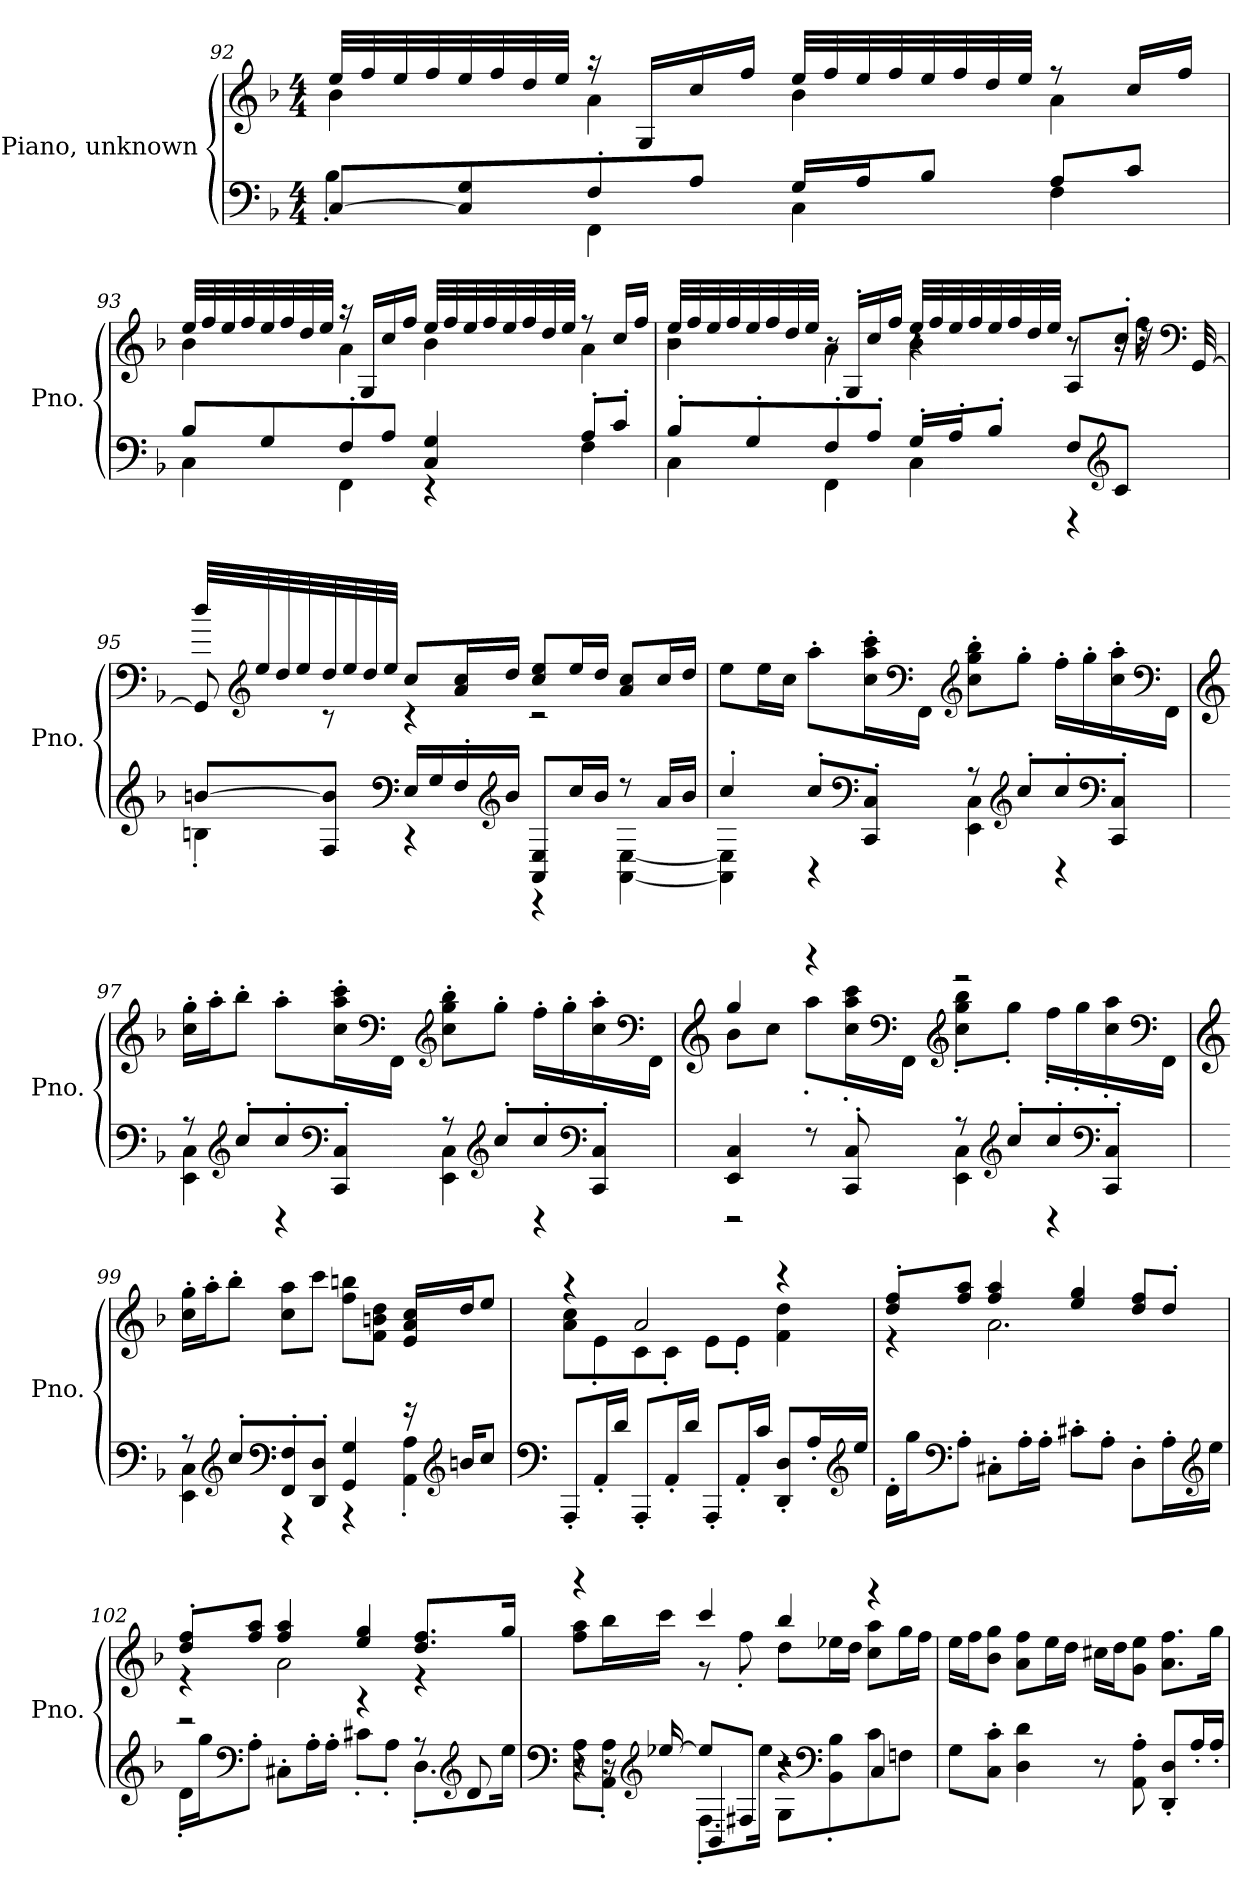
**kern	**kern
*part1	*part1
*staff2	*staff1
*I"Piano, unknown	*
*I'Pno.	*
*clefF4	*clefG2
*k[b-]	*k[b-]
*M4/4	*M4/4
=92	=92
*^	*^
[8C/L	4B-'\	32ee/LLL	4b-\
.	.	32ff/	.
.	.	32ee/	.
.	.	32ff/	.
8C/] 8G/	.	32ee/	.
.	.	32ff/	.
.	.	32dd/	.
.	.	32ee/JJJ	.
8F'/	4FF\	16r	4a\
.	.	16G/LL	.
8A/J	.	16cc/	.
.	.	16ff/JJ	.
16G/LL	4C\	32ee/LLL	4b-\
.	.	32ff/	.
16A/J	.	32ee/	.
.	.	32ff/	.
8B-/J	.	32ee/	.
.	.	32ff/	.
.	.	32dd/	.
.	.	32ee/JJJ	.
8A/L	4F\	8r	4a\
8c/J	.	16cc/LL	.
.	.	16ff/JJ	.
!!LO:LB:g=z	!!
=93	=93	=93	=93
8B-/L	4C\	32ee/LLL	4b-\
.	.	32ff/	.
.	.	32ee/	.
.	.	32ff/	.
8G/	.	32ee/	.
.	.	32ff/	.
.	.	32dd/	.
.	.	32ee/JJJ	.
8F'/	4FF\	16r	4a\
.	.	16G/LL	.
8A/J	.	16cc/	.
.	.	16ff/JJ	.
4C/ 4G/	4r	32ee/LLL	4b-\
.	.	32ff/	.
.	.	32ee/	.
.	.	32ff/	.
.	.	32ee/	.
.	.	32ff/	.
.	.	32dd/	.
.	.	32ee/JJJ	.
8A'/L	4F\	8r	4a\
8c'/J	.	16cc/LL	.
.	.	16ff/JJ	.
!!LO:LB:g=z
=94	=94	=94	=94
*	*	*	*^
8B-'/L	4C\	32ee/LLL	4b-\	2r
.	.	32ff/	.	.
.	.	32ee/	.	.
.	.	32ff/	.	.
8G'/	.	32ee/	.	.
.	.	32ff/	.	.
.	.	32dd/	.	.
.	.	32ee/JJJ	.	.
8F'/	4FF\	16r	4a\	.
.	.	16G'/LL	.	.
8A'/J	.	16cc/	.	.
.	.	16ff/JJ	.	.
16G'/LL	4C\	32ee/LLL	4b-\	4r
.	.	32ff/	.	.
16A'/J	.	32ee/	.	.
.	.	32ff/	.	.
8B-'/J	.	32ee/	.	.
.	.	32ff/	.	.
.	.	32dd/	.	.
.	.	32ee/JJJ	.	.
8F/L	4r	8A/L	8r	8r
*clefG2	*	*	*	*
8c/J	.	8cc'/J	16r	16r
.	.	.	16ff\	32r
*	*	*clefF4	*	*
.	.	.	.	[32GG/
*	*	*	*v	*v
!!LO:LB:g=z
=95	=95	=95	=95
[8bn/L	4Bn'\	32dd/LLL	8GG/]
*	*	*clefG2	*
.	.	32ee/	.
.	.	32dd/	.
.	.	32ee/	.
8F/ 8b/]J	.	32dd/	8r
.	.	32ee/	.
.	.	32dd/	.
.	.	32ee/JJJ	.
*clefF4	*	*	*
16E/LL	4r	8cc/L	4r
16G/	.	.	.
16F'/	.	16a/ 16cc/L	.
*clefG2	*	*	*
16b/JJ	.	16dd/JJ	.
8AA/ 8E/L	4r	8cc/ 8ee/L	2r
16cc/L	.	16ee/L	.
16b/JJ	.	16dd/JJ	.
8r	[4AA\ [4E\	8a/ 8cc/L	.
16a/LL	.	16cc/L	.
16b/JJ	.	16dd/JJ	.
*	*	*v	*v
=96	=96	=96
4cc'/	4AA\] 4E\]	8ee\L
.	.	16ee\L
.	.	16cc\JJ
8cc'/L	4r	8aa'\L
*clefF4	*	*
8CC/' 8C/'J	.	16cc\' 16aa\' 16ccc\'L
*	*	*clefF4
.	.	16FF\JJ
*	*	*clefG2
8r	4EE\ 4C\	8cc\' 8gg\' 8bb-\'L
*clefG2	*	*
8cc'/L	.	8gg'\J
8cc'/	4r	16ff'\LL
.	.	16gg'\
*clefF4	*	*
8CC/' 8C/'J	.	16cc\' 16aa\'
*	*	*clefF4
.	.	16FF\JJ
!!LO:LB:g=z
=97	=97	=97
*	*	*clefG2
8r	4EE\ 4C\	16cc\' 16gg\'LL
.	.	16aa'\J
*clefG2	*	*
8cc'/L	.	8bb-'\J
8cc'/	4r	8aa'\L
*clefF4	*	*
8CC/' 8C/'J	.	16cc\' 16aa\' 16ccc\'L
*	*	*clefF4
.	.	16FF\JJ
*	*	*clefG2
8r	4EE\ 4C\	8cc\' 8gg\' 8bb-\'L
*clefG2	*	*
8cc'/L	.	8gg'\J
8cc'/	4r	16ff'\LL
.	.	16gg'\
*clefF4	*	*
8CC/' 8C/'J	.	16cc\' 16aa\'
*	*	*clefF4
.	.	16FF\JJ
=98	=98	=98
*	*	*clefG2
*	*	*^
4EE/ 4C/	2r	4gg/	8b-\L
.	.	.	8cc\J
8r	.	4r	8aa'\L
8CC/' 8C/'	.	.	16cc\' 16aa\' 16ccc\'L
*	*	*clefF4	*
.	.	.	16FF\JJ
*	*	*clefG2	*
8r	4EE\ 4C\	2r	8cc\' 8gg\' 8bb-\'L
*clefG2	*	*	*
8cc'/L	.	.	8gg'\J
8cc'/	4r	.	16ff'\LL
.	.	.	16gg'\
*clefF4	*	*	*
8CC/' 8C/'J	.	.	16cc\' 16aa\'
*	*	*clefF4	*
.	.	.	16FF\JJ
*	*	*v	*v
!!LO:PB:g=z
=99	=99	=99
*	*	*clefG2
8r	4EE\ 4C\	16cc\' 16gg\'LL
.	.	16aa'\J
*clefG2	*	*
8cc'/L	.	8bb-'\J
*clefF4	*	*
8FF/' 8F/'	4r	8cc\ 8aa\L
8DD/' 8D/'J	.	8ccc\J
4GG/ 4G/	4r	8ff\ 8bbn\L
.	.	8f\ 8bn\ 8dd\J
16r	4AA\' 4A\'	16e/ 16a/ 16cc/LL
*clefG2	*	*
16bn/KL	.	16dd/J
8cc/J	.	8ee/J
*v	*v	*
=100	=100
*clefF4	*
*	*^
8AAA'/L	4r	8a\ 8cc\L
16AA'/L	.	8e'\
16d/JJ	.	.
8AAA'/L	2a/	8c\
16AA'/L	.	8c'\J
16d/JJ	.	.
8AAA'/L	.	8e\L
16AA'/L	.	8e'\J
16c/JJ	.	.
8DD/' 8D/'L	4r	4f\ 4dd\
16A'/L	.	.
*clefG2	*	*
16ee/JJ	.	.
!!LO:LB:g=z	!!
=101	=101	=101
16d'\LL	8dd/' 8ff/'L	4r
16gg\J	.	.
*clefF4	*	*
8A'\J	8ff/ 8aa/J	.
8C#X'\L	4ff/ 4aa/	2.a\
16A'\L	.	.
16A'\JJ	.	.
8c#X'\L	4ee/ 4gg/	.
8A'\J	.	.
8D'\L	8dd/ 8ff/L	.
16A'\L	8dd'/J	.
*clefG2	*	*
16ee\JJ	.	.
=102	=102	=102
*^	*	*
2r	16d'\LL	8dd/' 8ff/'L	4r
.	16gg\J	.	.
*clefF4	*	*	*
.	8A'\J	8ff/ 8aa/J	.
.	8C#X'\L	4ff/ 4aa/	2a\
.	16A'\L	.	.
.	16A'\JJ	.	.
4r	8c#X'\L	4ee/ 4gg/	.
.	8A'\J	.	.
8r	8.D'\L	8.dd/ 8.ff/L	4r
*clefG2	*	*	*
8d/	.	.	.
.	16ee\Jk	16gg/Jk	.
*v	*v	*	*
!!LO:LB:g=z	!!
=103	=103	=103
*clefF4	*	*
*^	*	*
*	*^	*	*
8r	8A\L	4r	4r	8ff\ 8aa\L
16r	8AA\' 8A\'J	.	.	16bb-\L
*clefG2	*	*	*	*
[16ee-X/	.	.	.	16ccc\JJ
8ee-/L]	8.F'\L	4BB-/	4ccc/	8r
8F#X/J	.	.	.	8ff'\
.	16ee-\Jk	.	.	.
2r	8G\L	4r	4bb-/	8dd\L
*clefF4	*	*	*	*
.	8BB-\' 8B-\'	.	.	16ee-X\L
.	.	.	.	16dd\JJ
.	8c\	4C/	4r	8cc\ 8aa\L
.	8Fn\J	.	.	16gg\L
.	.	.	.	16ff\JJ
*v	*v	*v	*	*
*	*v	*v
=104	=104
8G\L	16ee\LL
.	16ff\J
8C\' 8c\'J	8b-\ 8gg\J
4D\ 4d\	8a\ 8ff\L
.	16ee\L
.	16dd\JJ
8r	16cc#X\LL
.	16dd\J
8AA\' 8A\'	8g\ 8ee\J
8DD/' 8D/'L	8.a\ 8.ff\L
16A'/L	.
16A'/JJ	16gg\Jk
=	=
*-	*-
